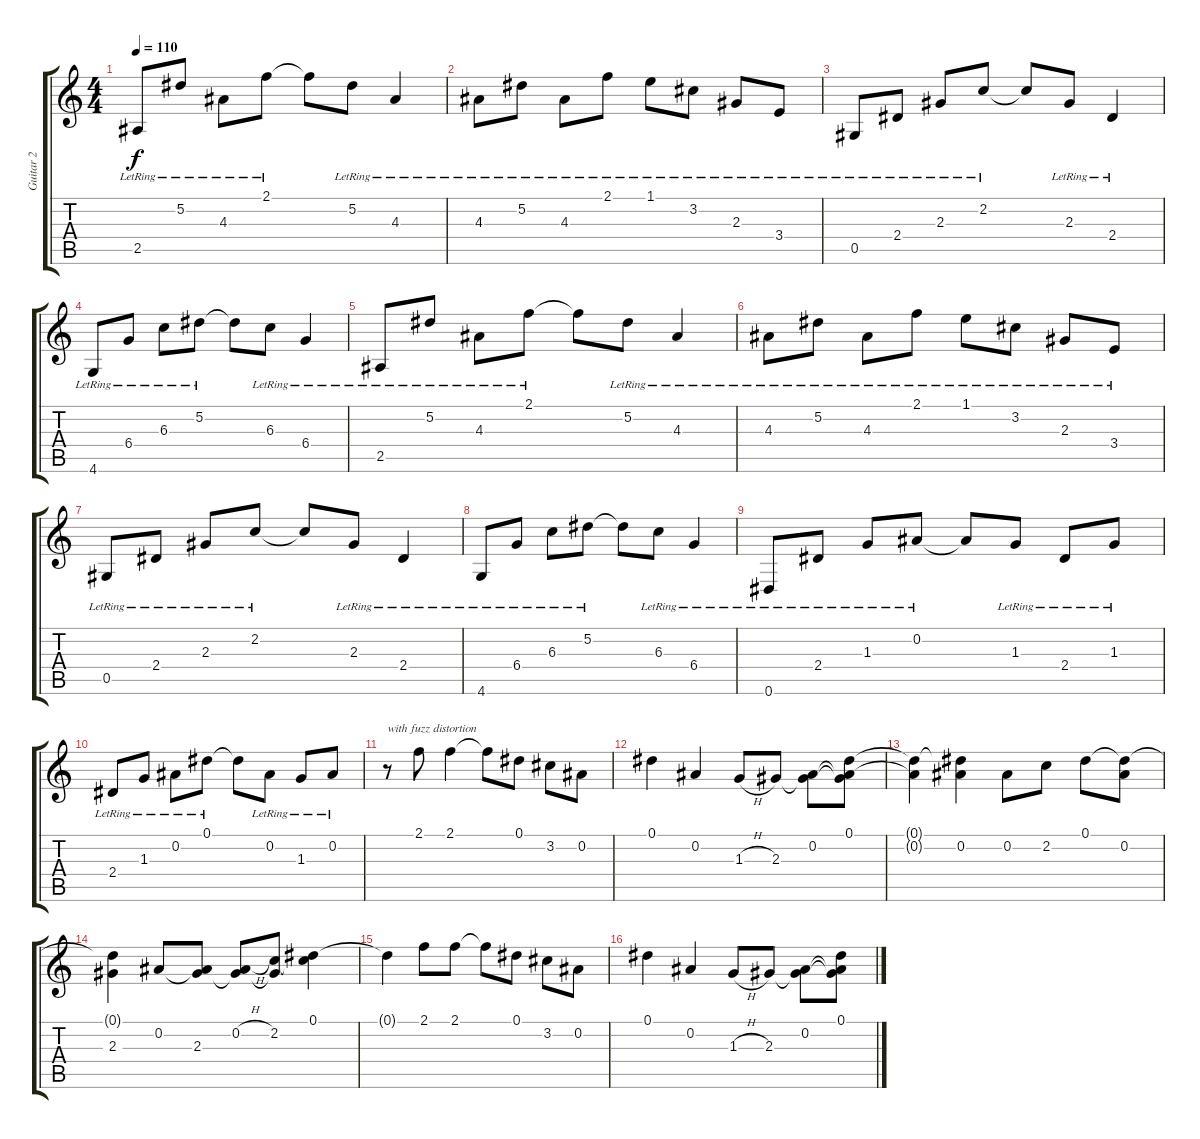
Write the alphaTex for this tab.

\track ("Guitar 2" "Guitar 2") {instrument electricguitarclean}
\staff {score tabs}
\tuning (Eb4 Bb3 Gb3 Db3 Ab2 Eb2) {hide}
\ts (4 4)
\tempo 110
\clef g2
\ks c
2.5{lr}.8{dy f instrument electricguitarjazz} 5.2{lr}.8 4.3{lr}.8 2.1{lr}.8 2.1{t}.8 5.2{lr}.8 4.3{lr}.4 |
4.3{lr}.8 5.2{lr}.8 4.3{lr}.8 2.1{lr}.8 1.1{lr}.8 3.2{lr}.8 2.3{lr}.8 3.4{lr}.8 |
0.5{lr}.8{instrument electricguitarjazz} 2.4{lr}.8 2.3{lr}.8 2.2{lr}.8 2.2{t}.8 2.3{lr}.8 2.4{lr}.4 |
4.6{lr}.8 6.4{lr}.8 6.3{lr}.8 5.2{lr}.8 5.2{t}.8 6.3{lr}.8 6.4{lr}.4 |
2.5{lr}.8{instrument electricguitarjazz} 5.2{lr}.8 4.3{lr}.8 2.1{lr}.8 2.1{t}.8 5.2{lr}.8 4.3{lr}.4 |
4.3{lr}.8 5.2{lr}.8 4.3{lr}.8 2.1{lr}.8 1.1{lr}.8 3.2{lr}.8 2.3{lr}.8 3.4{lr}.8 |
0.5{lr}.8{instrument electricguitarjazz} 2.4{lr}.8 2.3{lr}.8 2.2{lr}.8 2.2{t}.8 2.3{lr}.8 2.4{lr}.4 |
4.6{lr}.8 6.4{lr}.8 6.3{lr}.8 5.2{lr}.8 5.2{t}.8 6.3{lr}.8 6.4{lr}.4 |
0.6{lr}.8{instrument electricguitarjazz} 2.4{lr}.8 1.3{lr}.8 0.2{lr}.8 0.2{t}.8 1.3{lr}.8 2.4{lr}.8 1.3{lr}.8 |
2.4{lr}.8 1.3{lr}.8 0.2{lr}.8 0.1{lr}.8 0.1{t}.8 0.2{lr}.8 1.3{lr}.8 0.2{lr}.8 |
r.8{txt "with fuzz distortion"} 2.1.8{instrument overdrivenguitar} 2.1.4 2.1{t}.8 0.1.8 3.2.8 0.2.8 |
0.1.4 0.2.4 1.3{h}.8 2.3.8 (0.2 2.3{t}).8 (0.1 0.2{t} 2.3{t}).8 |
(0.1{t} 0.2{t}).4 (0.1{t} 0.2).4{instrument overdrivenguitar} 0.2.8 2.2.8 0.1.8 (0.1{t} 0.2).8 |
(0.1{t} 2.3).4 0.2.8 (0.2{t} 2.3).8 (0.2{h} 2.3{t}).8 (2.2 2.3{t}).8 (0.1 2.2{t}).4 |
0.1{t}.4 2.1.8{instrument overdrivenguitar} 2.1.8 2.1{t}.8 0.1.8 3.2.8 0.2.8 |
0.1.4 0.2.4 1.3{h}.8 2.3.8 (0.2 2.3{t}).8 (0.1 0.2{t} 2.3{t}).8
